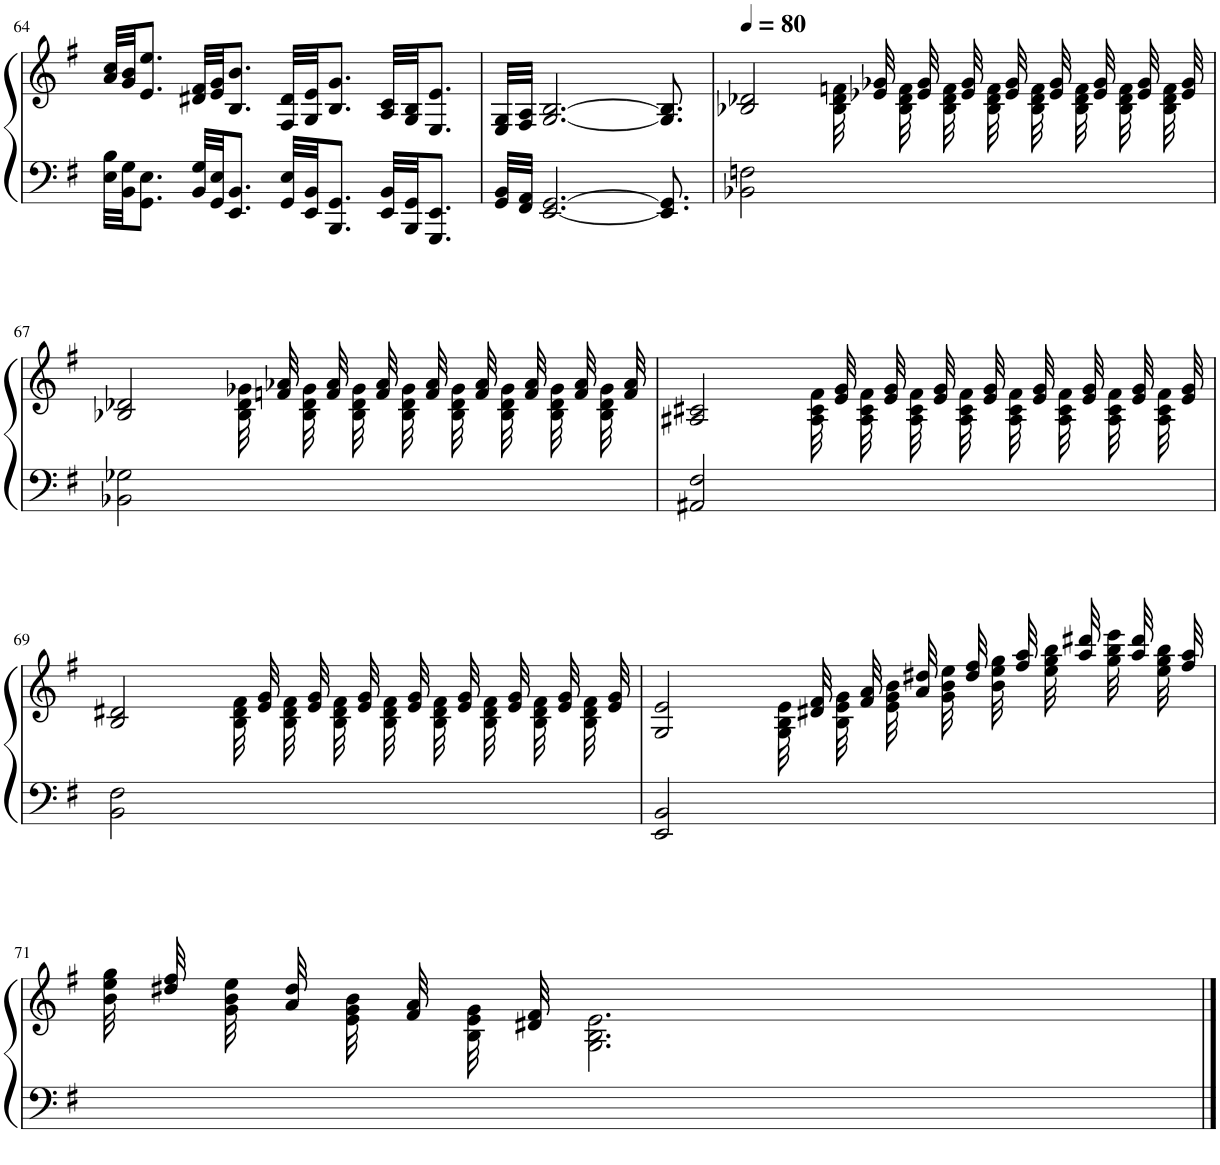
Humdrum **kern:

**kern	**kern
*part1	*part1
*staff2	*staff1
*I"Piano	*
*I'Pno.	*
!!LO:PB:g=z
*clefF4	*clefG2
*k[f#]	*k[f#]
*M4/4	*M4/4
=64	=64
32E\ 32B\LLL	32a/ 32cc/LLL
32BB\ 32G\JJ	32g/ 32b/JJ
8.GG\ 8.E\J	8.e/ 8.ee/J
32BB/ 32G/LLL	32d#X/ 32f#/LLL
32GG/ 32E/JJ	32e/ 32g/JJ
8.EE/ 8.BB/J	8.B/ 8.b/J
32GG/ 32E/LLL	32F#/ 32d#/LLL
32EE/ 32BB/JJ	32G/ 32e/JJ
8.BBB/ 8.GG/J	8.B/ 8.g/J
32EE/ 32BB/LLL	32A/ 32c/LLL
32BBB/ 32GG/JJ	32G/ 32B/JJ
8.GGG/ 8.EE/J	8.E/ 8.e/J
=65	=65
32GG/ 32BB/LLL	32E/ 32G/LLL
32FF#/ 32AA/JJJ	32F#/ 32A/JJJ
[2.EE/ [2.GG/	[2.G/ [2.B/
8.EE/] 8.GG/]	8.G/] 8.B/]
=66	=66
*	*MM80
*	*^
2BB-X\ 2Fn\	2B-X/ 2d-X/	2ryy
32ryy	32ryy	32B-\ 32d-\ 32fn\
32ryy	32e-X/ 32g-X/	32ryy
32ryy	32ryy	32B-\ 32d-\ 32f\
32ryy	32e-/ 32g-/	32ryy
32ryy	32ryy	32B-\ 32d-\ 32f\
32ryy	32e-/ 32g-/	32ryy
32ryy	32ryy	32B-\ 32d-\ 32f\
32ryy	32e-/ 32g-/	32ryy
32ryy	32ryy	32B-\ 32d-\ 32f\
32ryy	32e-/ 32g-/	32ryy
32ryy	32ryy	32B-\ 32d-\ 32f\
32ryy	32e-/ 32g-/	32ryy
32ryy	32ryy	32B-\ 32d-\ 32f\
32ryy	32e-/ 32g-/	32ryy
32ryy	32ryy	32B-\ 32d-\ 32f\
32ryy	32e-/ 32g-/	32ryy
!!LO:LB:g=z	!!
=67	=67	=67
2BB-X\ 2G-X\	2B-X/ 2d-X/	2ryy
32ryy	32ryy	32B-\ 32d-\ 32g-X\
32ryy	32fn/ 32a-X/	32ryy
32ryy	32ryy	32B-\ 32d-\ 32g-\
32ryy	32f/ 32a-/	32ryy
32ryy	32ryy	32B-\ 32d-\ 32g-\
32ryy	32f/ 32a-/	32ryy
32ryy	32ryy	32B-\ 32d-\ 32g-\
32ryy	32f/ 32a-/	32ryy
32ryy	32ryy	32B-\ 32d-\ 32g-\
32ryy	32f/ 32a-/	32ryy
32ryy	32ryy	32B-\ 32d-\ 32g-\
32ryy	32f/ 32a-/	32ryy
32ryy	32ryy	32B-\ 32d-\ 32g-\
32ryy	32f/ 32a-/	32ryy
32ryy	32ryy	32B-\ 32d-\ 32g-\
32ryy	32f/ 32a-/	32ryy
=68	=68	=68
2AA#X/ 2F#/	2A#X/ 2c#X/	2ryy
32ryy	32ryy	32A#\ 32c#\ 32f#\
32ryy	32e/ 32g/	32ryy
32ryy	32ryy	32A#\ 32c#\ 32f#\
32ryy	32e/ 32g/	32ryy
32ryy	32ryy	32A#\ 32c#\ 32f#\
32ryy	32e/ 32g/	32ryy
32ryy	32ryy	32A#\ 32c#\ 32f#\
32ryy	32e/ 32g/	32ryy
32ryy	32ryy	32A#\ 32c#\ 32f#\
32ryy	32e/ 32g/	32ryy
32ryy	32ryy	32A#\ 32c#\ 32f#\
32ryy	32e/ 32g/	32ryy
32ryy	32ryy	32A#\ 32c#\ 32f#\
32ryy	32e/ 32g/	32ryy
32ryy	32ryy	32A#\ 32c#\ 32f#\
32ryy	32e/ 32g/	32ryy
!!LO:LB:g=z	!!
=69	=69	=69
2BB\ 2F#\	2B/ 2d#X/	2ryy
32ryy	32ryy	32B\ 32d#\ 32f#\
32ryy	32e/ 32g/	32ryy
32ryy	32ryy	32B\ 32d#\ 32f#\
32ryy	32e/ 32g/	32ryy
32ryy	32ryy	32B\ 32d#\ 32f#\
32ryy	32e/ 32g/	32ryy
32ryy	32ryy	32B\ 32d#\ 32f#\
32ryy	32e/ 32g/	32ryy
32ryy	32ryy	32B\ 32d#\ 32f#\
32ryy	32e/ 32g/	32ryy
32ryy	32ryy	32B\ 32d#\ 32f#\
32ryy	32e/ 32g/	32ryy
32ryy	32ryy	32B\ 32d#\ 32f#\
32ryy	32e/ 32g/	32ryy
32ryy	32ryy	32B\ 32d#\ 32f#\
32ryy	32e/ 32g/	32ryy
=70	=70	=70
2EE/ 2BB/	2G/ 2e/	2ryy
32ryy	32ryy	32G\ 32B\ 32e\
32ryy	32d#X/ 32f#/	32ryy
32ryy	32ryy	32B\ 32e\ 32g\
32ryy	32f#/ 32a/	32ryy
32ryy	32ryy	32e\ 32g\ 32b\
32ryy	32a/ 32dd#X/	32ryy
32ryy	32ryy	32g\ 32b\ 32ee\
32ryy	32dd#/ 32ff#/	32ryy
32ryy	32ryy	32b\ 32ee\ 32gg\
32ryy	32ff#/ 32aa/	32ryy
32ryy	32ryy	32ee\ 32gg\ 32bb\
32ryy	32aa/ 32ddd#X/	32ryy
32ryy	32ryy	32gg\ 32bb\ 32eee\
32ryy	32aa/ 32ddd#/	32ryy
32ryy	32ryy	32ee\ 32gg\ 32bb\
32ryy	32ff#/ 32aa/	32ryy
!!LO:LB:g=z	!!
=71	=71	=71
32ryy	32ryy	32b\ 32ee\ 32gg\
32ryy	32dd#X/ 32ff#/	32ryy
32ryy	32ryy	32g\ 32b\ 32ee\
32ryy	32a/ 32dd#/	32ryy
32ryy	32ryy	32e\ 32g\ 32b\
32ryy	32f#/ 32a/	32ryy
32ryy	32ryy	32B\ 32e\ 32g\
32ryy	32d#X/ 32f#/	32ryy
2.ryy	4ryy	2.G\ 2.B\ 2.e\
.	4ryy	.
.	4ryy	.
*	*v	*v
==	==
*-	*-
